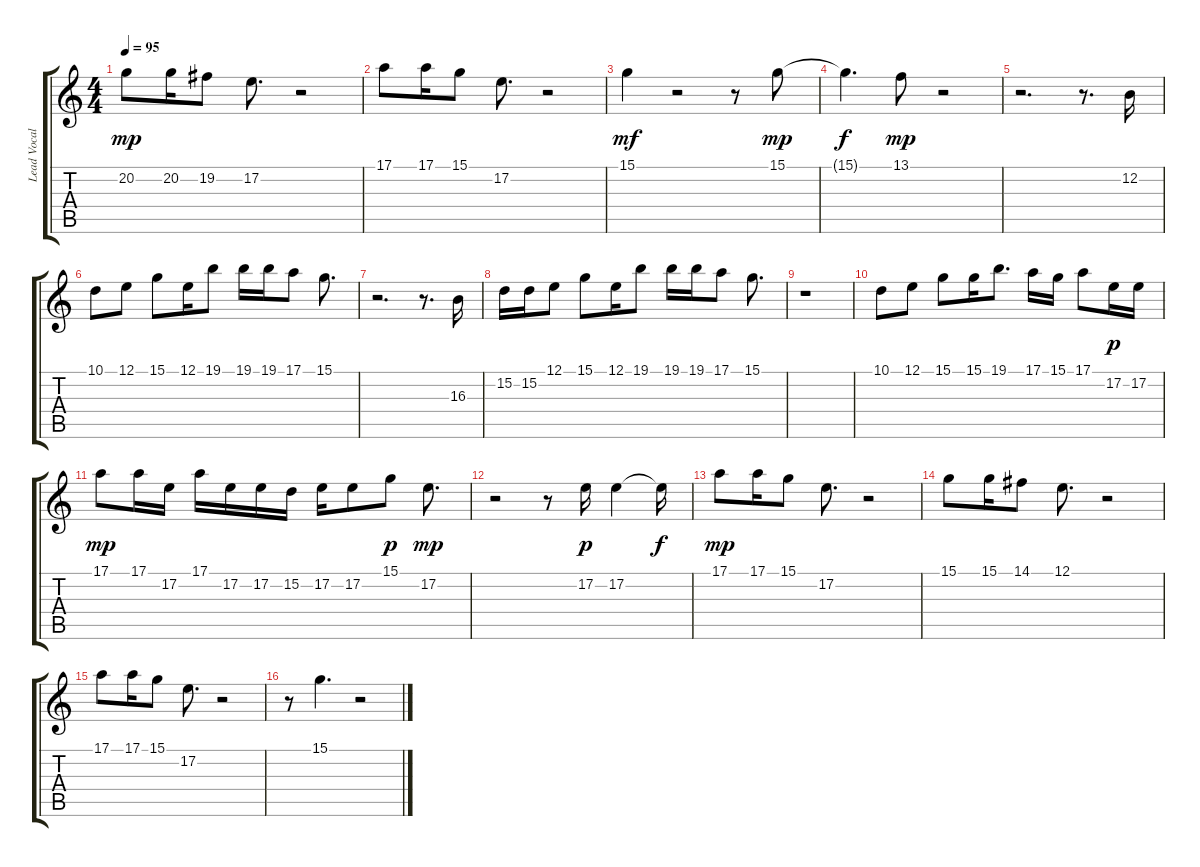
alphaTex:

\track ("Lead Vocals" "Lead Vocal") {instrument lead8bassandlead}
\staff {score tabs}
\tuning (E4 B3 G3 D3 A2 E2) {hide}
\ts (4 4)
\tempo 95
\clef g2
\ks c
20.2.8{dy mp} 20.2.16 19.2.8 17.2.8{d} r.2 |
17.1.8 17.1.16 15.1.8 17.2.8{d} r.2 |
15.1.4{dy mf volume 15} r.2 r.8 15.1.8{dy mp volume 14} |
15.1{t}.4{d dy f} 13.1.8{dy mp volume 9} r.2 |
r.2{d} r.8{d} 12.2.16{volume 16} |
10.1.8 12.1.8 15.1.8 12.1.16 19.1.8 19.1.16 19.1.16 17.1.8 15.1.8{d} |
r.2{d} r.8{d} 16.3.16 |
15.2.16 15.2.16 12.1.8 15.1.8 12.1.16 19.1.8 19.1.16 19.1.16 17.1.8 15.1.8{d} |
r.1 |
10.1.8 12.1.8 15.1.8 15.1.16 19.1.8{d} 17.1.16 15.1.16 17.1.8 17.2.16{dy p} 17.2.16 |
17.1.8{dy mp} 17.1.16 17.2.16 17.1.16 17.2.16 17.2.16 15.2.16 17.2.16 17.2.8 15.1.8{dy p} 17.2.8{d dy mp} |
r.2 r.8 17.2.16{dy p} 17.2.4 17.2{t}.16{dy f} |
17.1.8{dy mp} 17.1.16 15.1.8 17.2.8{d} r.2 |
15.1.8 15.1.16 14.1.8 12.1.8{d} r.2 |
17.1.8 17.1.16 15.1.8 17.2.8{d} r.2 |
r.8 15.1.4{d} r.2
